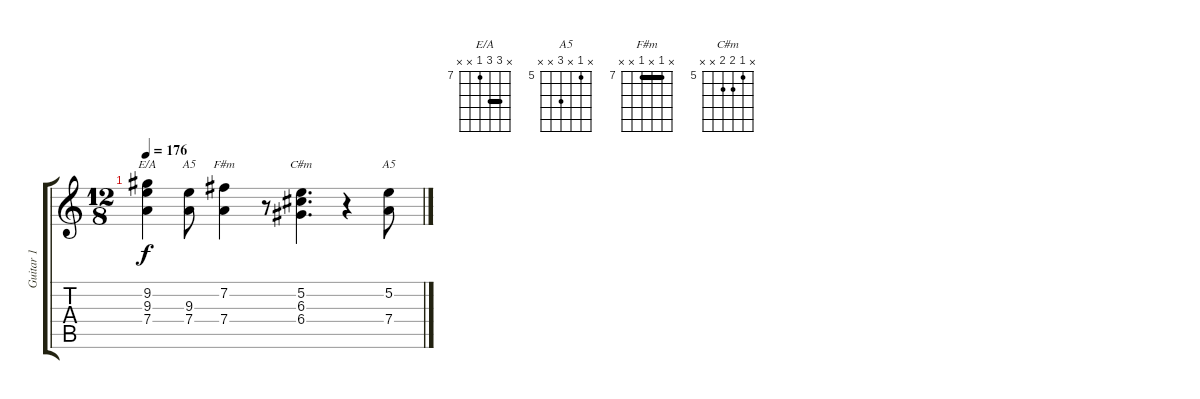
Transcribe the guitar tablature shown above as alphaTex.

\track ("Guitar 1 " "Guitar 1 ") {instrument acousticguitarsteel}
\staff {score tabs}
\tuning (E4 B3 G3 D3 A2 E2) {hide}
\chord ("E/A" x 9 9 7 x x) {firstfret 7 barre 9}
\chord ("A5" x x 9 7 x x) {firstfret 7}
\chord ("F#m" x 7 x 7 x x) {firstfret 7 barre 7}
\chord ("C#m" x 5 6 6 x x) {firstfret 5}
\chord ("A5" x 5 x 7 x x) {firstfret 5}
\ts (12 8)
\tempo 176
\clef g2
\ks c
(9.2 9.3 7.4).4{ch "E/A" dy f} (9.3 7.4).8{ch "A5"} (7.2 7.4).4{ch "F#m"} r.8 (5.2 6.3 6.4).4{d ch "C#m"} r.4 (5.2 7.4).8{ch "A5"}
